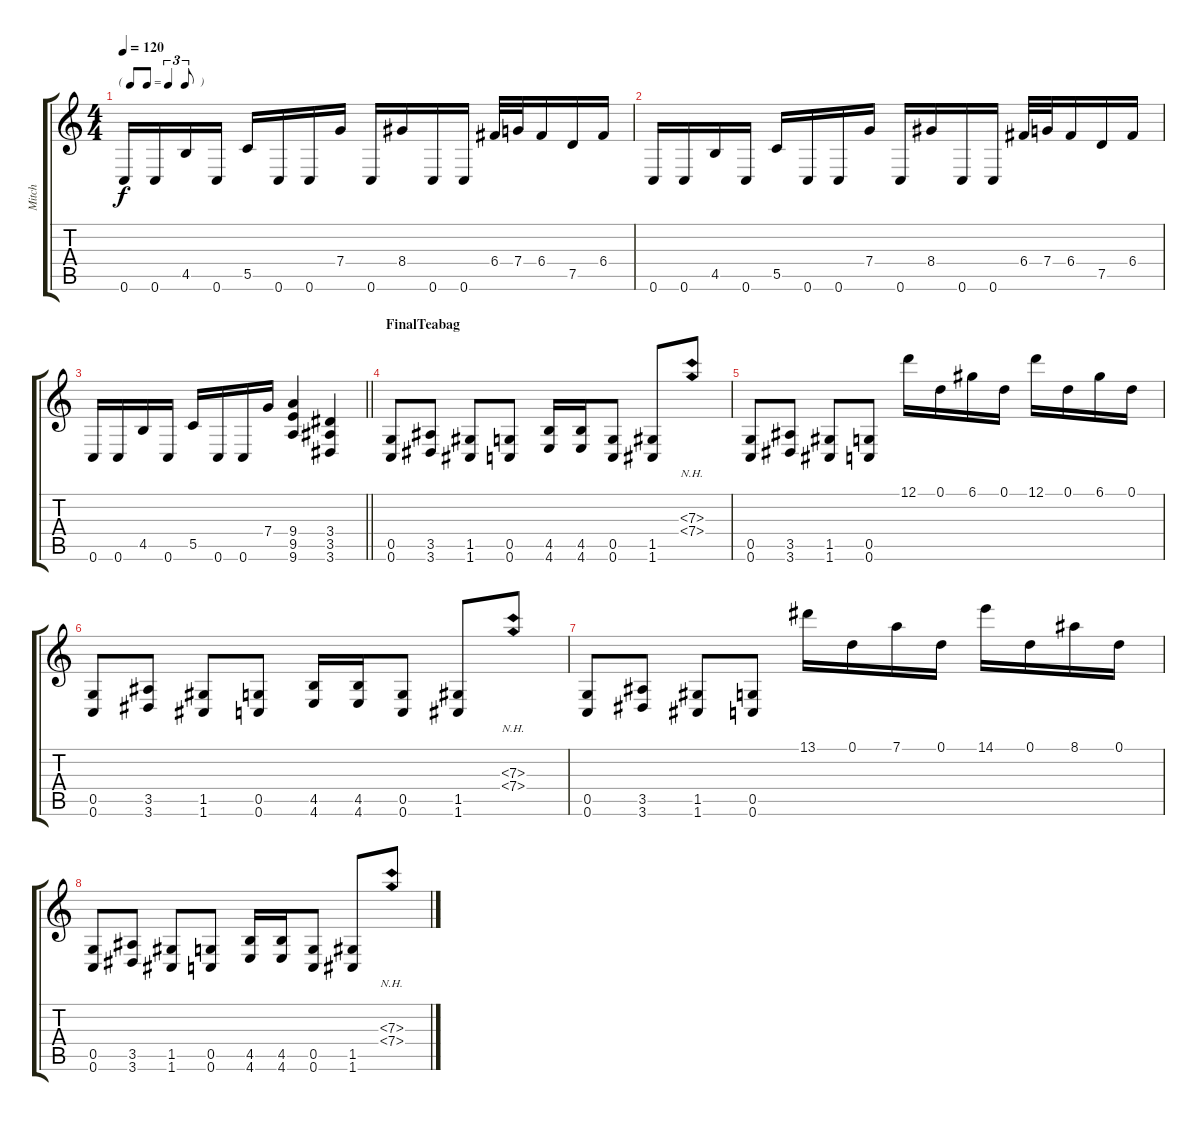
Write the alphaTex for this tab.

\track ("Mitch" "Mitch") {instrument overdrivenguitar}
\staff {score tabs}
\tuning (D4 A3 F3 C3 G2 C2) {hide}
\ts (4 4)
\tf triplet8th
\tempo 120
\clef g2
\ks c
0.6.16{dy f} 0.6.16 4.5.16 0.6.16 5.5.16 0.6.16 0.6.16 7.4.16 0.6.16 8.4.16 0.6.16 0.6.16 6.4.32 7.4.32 6.4.16 7.5.16 6.4.16 |
0.6.16 0.6.16 4.5.16 0.6.16 5.5.16 0.6.16 0.6.16 7.4.16 0.6.16 8.4.16 0.6.16 0.6.16 6.4.32 7.4.32 6.4.16 7.5.16 6.4.16 |
\barLineRight lightlight
0.6.16 0.6.16 4.5.16 0.6.16 5.5.16 0.6.16 0.6.16 7.4.16 (9.4 9.5 9.6).4 (3.4 3.5 3.6).4 |
\section ("" "FinalTeabag")
(0.5 0.6).8 (3.5 3.6).8 (1.5 1.6).8 (0.5 0.6).8 (4.5 4.6).16 (4.5 4.6).16 (0.5 0.6).8 (1.5 1.6).8 (7.3{nh} 7.4{nh}).8 |
(0.5 0.6).8 (3.5 3.6).8 (1.5 1.6).8 (0.5 0.6).8 12.1.16 0.1.16 6.1.16 0.1.16 12.1.16 0.1.16 6.1.16 0.1.16 |
(0.5 0.6).8 (3.5 3.6).8 (1.5 1.6).8 (0.5 0.6).8 (4.5 4.6).16 (4.5 4.6).16 (0.5 0.6).8 (1.5 1.6).8 (7.3{nh} 7.4{nh}).8 |
(0.5 0.6).8 (3.5 3.6).8 (1.5 1.6).8 (0.5 0.6).8 13.1.16 0.1.16 7.1.16 0.1.16 14.1.16 0.1.16 8.1.16 0.1.16 |
(0.5 0.6).8 (3.5 3.6).8 (1.5 1.6).8 (0.5 0.6).8 (4.5 4.6).16 (4.5 4.6).16 (0.5 0.6).8 (1.5 1.6).8 (7.3{nh} 7.4{nh}).8
